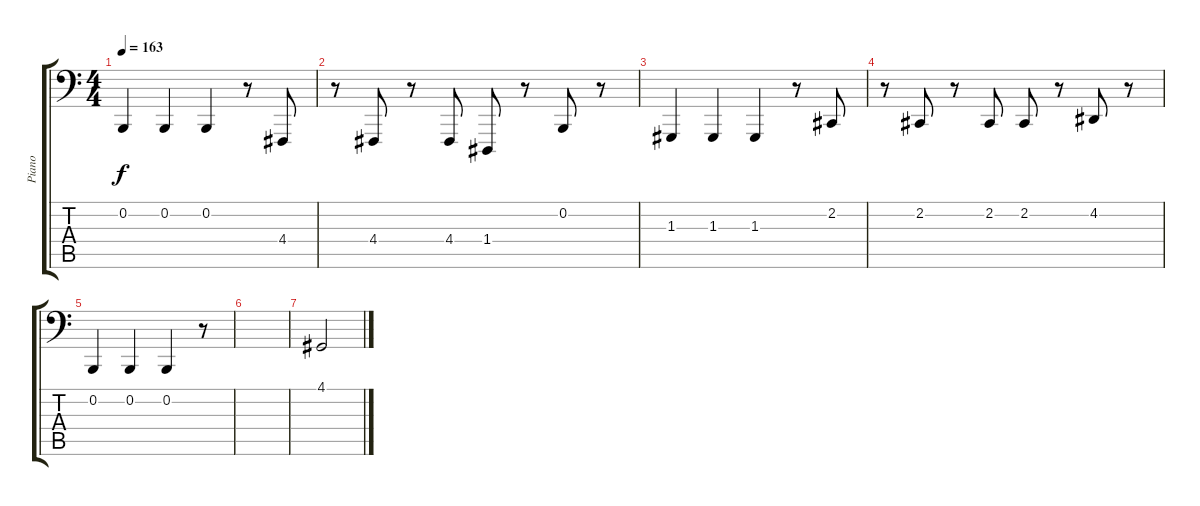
\track ("Piano" "Piano") {instrument acousticgrandpiano}
\staff {score tabs}
\tuning (E2 B1 G1 D1 A0 E0) {hide}
\ts (4 4)
\tempo 163
\clef f4
\ks c
0.2.4{dy f} 0.2.4 0.2.4 r.8 4.4.8 |
r.8 4.4.8 r.8 4.4.8 1.4.8 r.8 0.2.8 r.8 |
1.3.4 1.3.4 1.3.4 r.8 2.2.8 |
r.8 2.2.8 r.8 2.2.8 2.2.8 r.8 4.2.8 r.8 |
0.2.4 0.2.4 0.2.4 r.8 |
|
4.1.2
